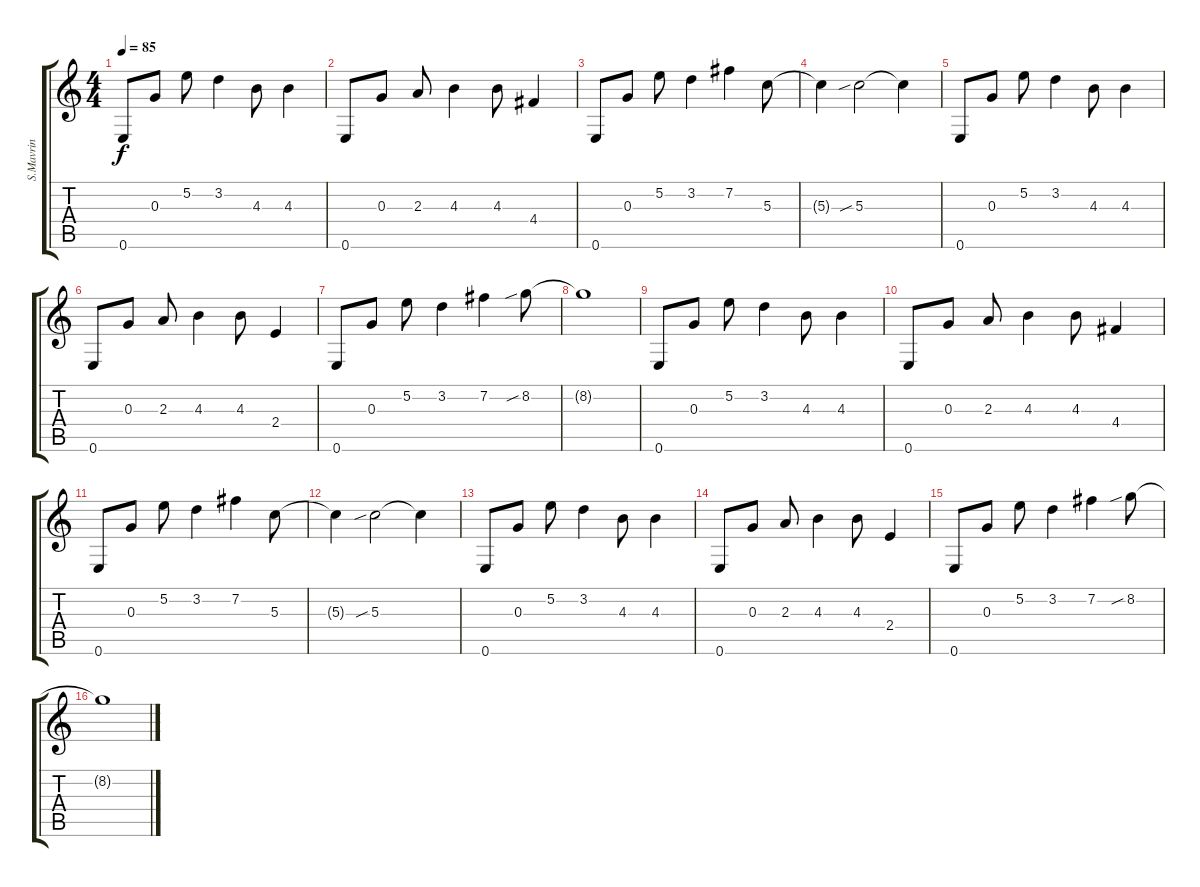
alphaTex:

\track ("S.Mavrin" "S.Mavrin") {instrument overdrivenguitar}
\staff {score tabs}
\tuning (E4 B3 G3 D3 A2 E2) {hide}
\ts (4 4)
\tempo 85
\clef g2
\ks c
0.6.8{dy f instrument acousticguitarnylon} 0.3.8 5.2.8 3.2.4 4.3.8 4.3.4 |
0.6.8 0.3.8 2.3.8 4.3.4 4.3.8 4.4.4 |
0.6.8 0.3.8 5.2.8 3.2.4 7.2.4 5.3.8 |
5.3{t}.4 5.3{sib}.2 5.3{t}.4 |
0.6.8 0.3.8 5.2.8 3.2.4 4.3.8 4.3.4 |
0.6.8 0.3.8 2.3.8 4.3.4 4.3.8 2.4.4 |
0.6.8 0.3.8 5.2.8 3.2.4 7.2.4 8.2{sib}.8 |
8.2{t}.1 |
0.6.8 0.3.8 5.2.8 3.2.4 4.3.8 4.3.4 |
0.6.8 0.3.8 2.3.8 4.3.4 4.3.8 4.4.4 |
0.6.8 0.3.8 5.2.8 3.2.4 7.2.4 5.3.8 |
5.3{t}.4 5.3{sib}.2 5.3{t}.4 |
0.6.8 0.3.8 5.2.8 3.2.4 4.3.8 4.3.4 |
0.6.8 0.3.8 2.3.8 4.3.4 4.3.8 2.4.4 |
0.6.8 0.3.8 5.2.8 3.2.4 7.2.4 8.2{sib}.8 |
8.2{t}.1
